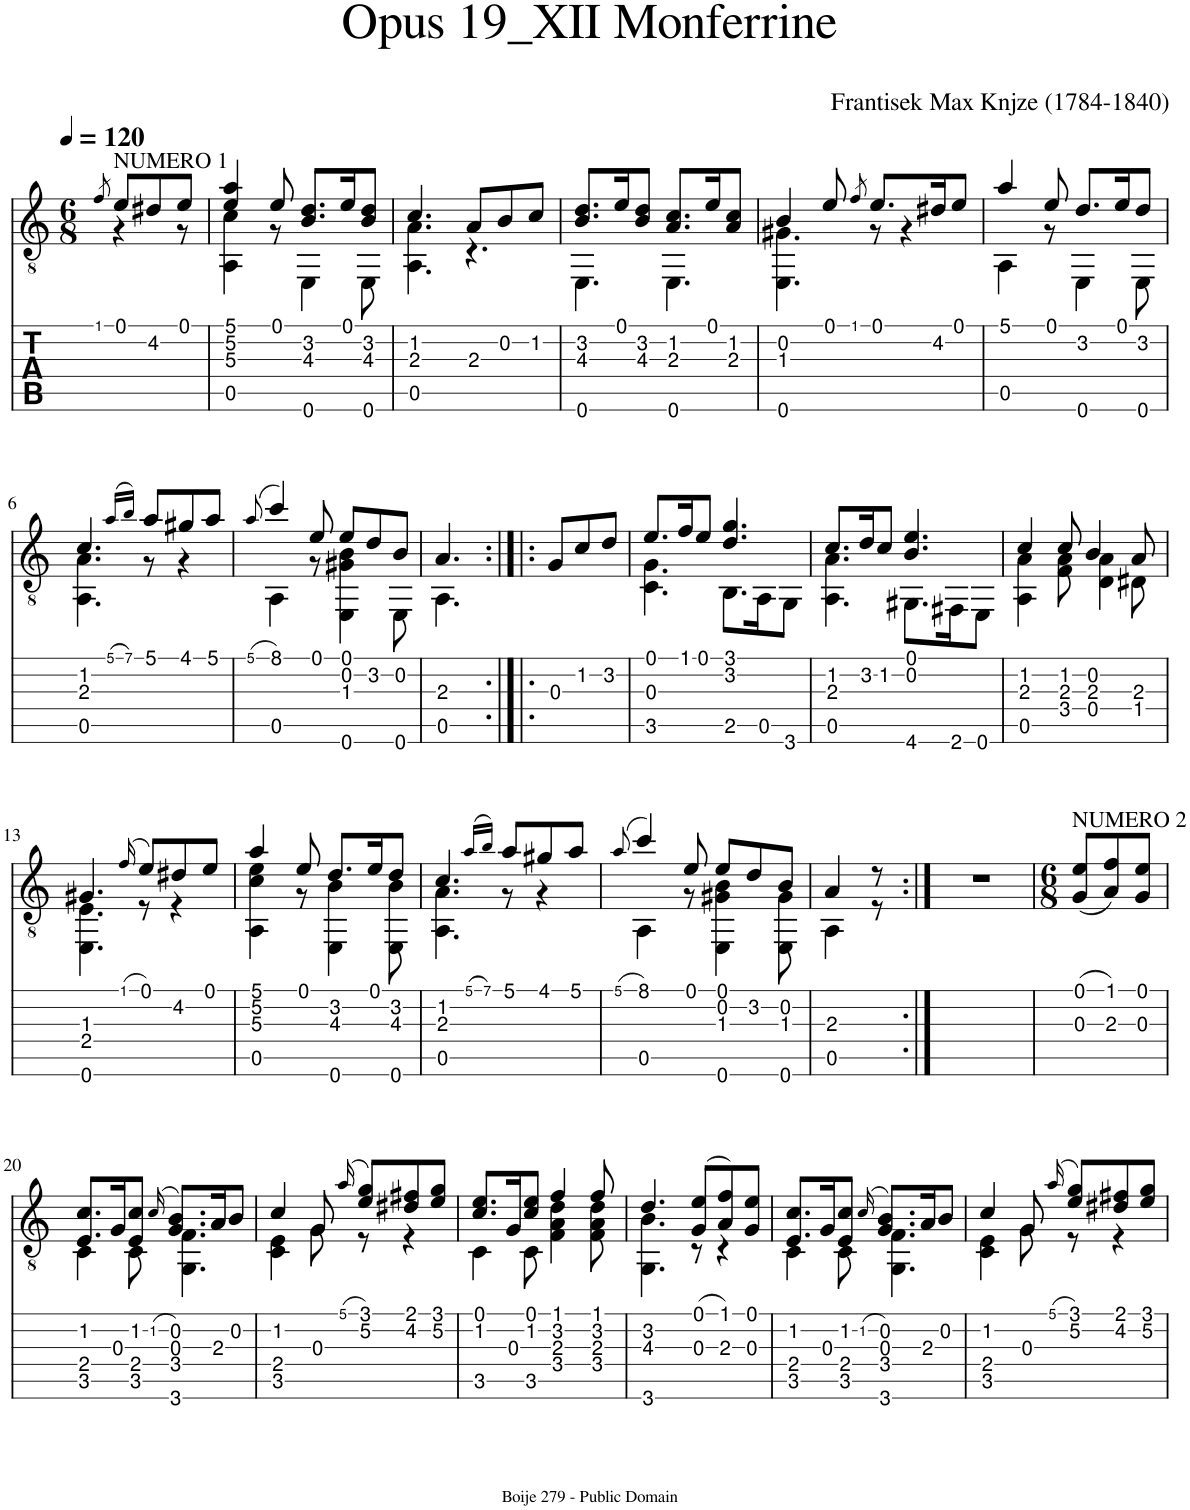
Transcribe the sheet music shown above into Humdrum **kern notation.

**kern	**kern
*part1	*part1
*staff2	*staff1
*I"Guitar	*
*I'Guit.	*
*stria6	*
*	*clefGv2
*k[]	*k[]
*M6/8	*M6/8
*MM120	*MM120
=	=
qf	8qf/
*^	*^
!	!	!LO:TX:a:t=NUMERO 1	!
8eL	4r	8e/L	4r
8d#	.	8d#X/	.
8eJ	8r	8e/J	8r
=1	=1	=1	=1
4e 4a	4AA 4c	4e/ 4a/	4AA\ 4c\
8e	8r	8e/	8r
8.B\ 8.d\L	4EE	8.B/ 8.d/L	4EE\
16eK	.	16e/K	.
8B\ 8d\J	8EE	8B/ 8d/J	8EE\
=2	=2	=2	=2
4.c	4.AA 4.A	4.c/	4.AA\ 4.A\
8AL	4.r	8A/L	4.r
8B	.	8B/	.
8cJ	.	8c/J	.
=3	=3	=3	=3
8.B\ 8.d\L	4.EE	8.B/ 8.d/L	4.EE\
16eK	.	16e/K	.
8B\ 8d\J	.	8B/ 8d/J	.
8.A\ 8.c\L	4.EE	8.A/ 8.c/L	4.EE\
16eK	.	16e/K	.
8A\ 8c\J	.	8A/ 8c/J	.
=4	=4	=4	=4
4B	4.EE 4.G#	4B/	4.EE\ 4.G#X\
8e	.	8e/	.
qf	.	8qf/	.
8.eL	8r	8.e/L	8r
.	4r	.	4r
16d#K	.	16d#X/K	.
8eJ	.	8e/J	.
=5	=5	=5	=5
4a	4AA	4a/	4AA\
8e	8r	8e/	8r
8.dL	4EE	8.d/L	4EE\
16eK	.	16e/K	.
8dJ	8EE	8d/J	8EE\
!!LO:LB:g=z	!!
=6	=6	=6	=6
4.c	4.AA 4.A	4.c/	4.AA\ 4.A\
qa	.	(16qa/LL	.
qb	.	16qb/JJ)	.
8aL	8r	8a/L	8r
8g#	4r	8g#X/	4r
8aJ	.	8a/J	.
=7	=7	=7	=7
qa	.	(8qa/	.
4cc	4AA	4cc/)	4AA\
8e	8r	8e/	8r
8eL	4EE 4G# 4B	8e/L	4EE\ 4G#X\ 4B\
8d	.	8d/	.
8BJ	8EE	8B/J	8EE\
=8	=8	=8	=8
4.A	4.AA	4.A/	4.AA\
*v	*v	*	*
*	*v	*v
=9:|!|:	=9:|!|:
8GL	8G/L
8c	8c/
8dJ	8d/J
=10	=10
*^	*^
8.eL	4.C 4.G	8.e/L	4.C\ 4.G\
16fK	.	16f/K	.
8eJ	.	8e/J	.
4.d 4.g	8.BBL	4.d/ 4.g/	8.BB\L
.	16AAK	.	16AA\K
.	8GGJ	.	8GG\J
=11	=11	=11	=11
8.cL	4.AA 4.A	8.c/L	4.AA\ 4.A\
16dK	.	16d/K	.
8cJ	.	8c/J	.
4.B 4.e	8.GG#L	4.B/ 4.e/	8.GG#X\L
.	16FF#K	.	16FF#X\K
.	8EEJ	.	8EE\J
=12	=12	=12	=12
4c	4AA 4A	4c/	4AA\ 4A\
8c	8F 8A	8c/	8F\ 8A\
4B	4D 4A	4B/	4D\ 4A\
8A	8D#	8A/	8D#X\
!!LO:LB:g=z	!!
=13	=13	=13	=13
4.G#	4.EE 4.E	4.G#X/	4.EE\ 4.E\
qf	.	(16qf/	.
8eL	8r	8e/L)	8r
8d#	4r	8d#X/	4r
8eJ	.	8e/J	.
=14	=14	=14	=14
4a	4AA 4c 4e	4a/	4AA\ 4c\ 4e\
8e	8r	8e/	8r
8.dL	4EE 4B	8.d/L	4EE\ 4B\
16eK	.	16e/K	.
8dJ	8EE 8B	8d/J	8EE\ 8B\
=15	=15	=15	=15
4.c	4.AA 4.A	4.c/	4.AA\ 4.A\
qa	.	(16qa/LL	.
qb	.	16qb/JJ)	.
8aL	8r	8a/L	8r
8g#	4r	8g#X/	4r
8aJ	.	8a/J	.
=16	=16	=16	=16
qa	.	(8qa/	.
4cc	4AA	4cc/)	4AA\
8e	8r	8e/	8r
8eL	4EE 4G# 4B	8e/L	4EE\ 4G#X\ 4B\
8d	.	8d/	.
8BJ	8EE 8G#	8B/J	8EE\ 8G#\
=17	=17	=17	=17
4A	4AA	4A/	4AA\
8r	8r	8r	8r
*v	*v	*	*
*	*v	*v
=18:|!	=18:|!
2.r	2.r
=19	=19
*M6/8	*M6/8
!	!LO:TX:a:t=NUMERO 2
8G\ 8e\L	(8G/ 8e/L
8A\ 8f\	8A/ 8f/)
8G\ 8e\J	8G/ 8e/J
!!LO:LB:g=z
=20	=20
*^	*^
8.E\ 8.c\L	4C	8.E/ 8.c/L	4C\
16GK	.	16G/K	.
8E\ 8c\J	8C	8E/ 8c/J	8C\
qc	.	(16qc/	.
8.G\ 8.B\L	4.GG 4.F	8.G/ 8.B/L)	4.GG\ 4.F\
16AK	.	16A/K	.
8BJ	.	8B/J	.
=21	=21	=21	=21
4c	4C 4E	4c/	4C\ 4E\
8G	8G	8G/	8G\
qa	.	(16qa/	.
8e\ 8g\L	8r	8e/ 8g/L)	8r
8d#\ 8f#\	4r	8d#X/ 8f#X/	4r
8e\ 8g\J	.	8e/ 8g/J	.
=22	=22	=22	=22
8.c\ 8.e\L	4C	8.c/ 8.e/L	4C\
16GK	.	16G/K	.
8c\ 8e\J	8C	8c/ 8e/J	8C\
4f	4F 4A 4d	4f/	4F\ 4A\ 4d\
8f	8F 8A 8d	8f/	8F\ 8A\ 8d\
=23	=23	=23	=23
4.d	4.GG 4.B	4.d/	4.GG\ 4.B\
8G\ 8e\L	8r	(8G/ 8e/L	8r
8A\ 8f\	4r	8A/ 8f/)	4r
8G\ 8e\J	.	8G/ 8e/J	.
=24	=24	=24	=24
8.E\ 8.c\L	4C	8.E/ 8.c/L	4C\
16GK	.	16G/K	.
8E\ 8c\J	8C	8E/ 8c/J	8C\
qc	.	(16qc/	.
8.G\ 8.B\L	4.GG 4.F	8.G/ 8.B/L)	4.GG\ 4.F\
16AK	.	16A/K	.
8BJ	.	8B/J	.
=25	=25	=25	=25
4c	4C 4E	4c/	4C\ 4E\
8G	8G	8G/	8G\
qa	.	(16qa/	.
8e\ 8g\L	8r	8e/ 8g/L)	8r
8d#\ 8f#\	4r	8d#X/ 8f#X/	4r
8e\ 8g\J	.	8e/ 8g/J	.
*v	*v	*	*
*	*v	*v
=	=
*-	*-
